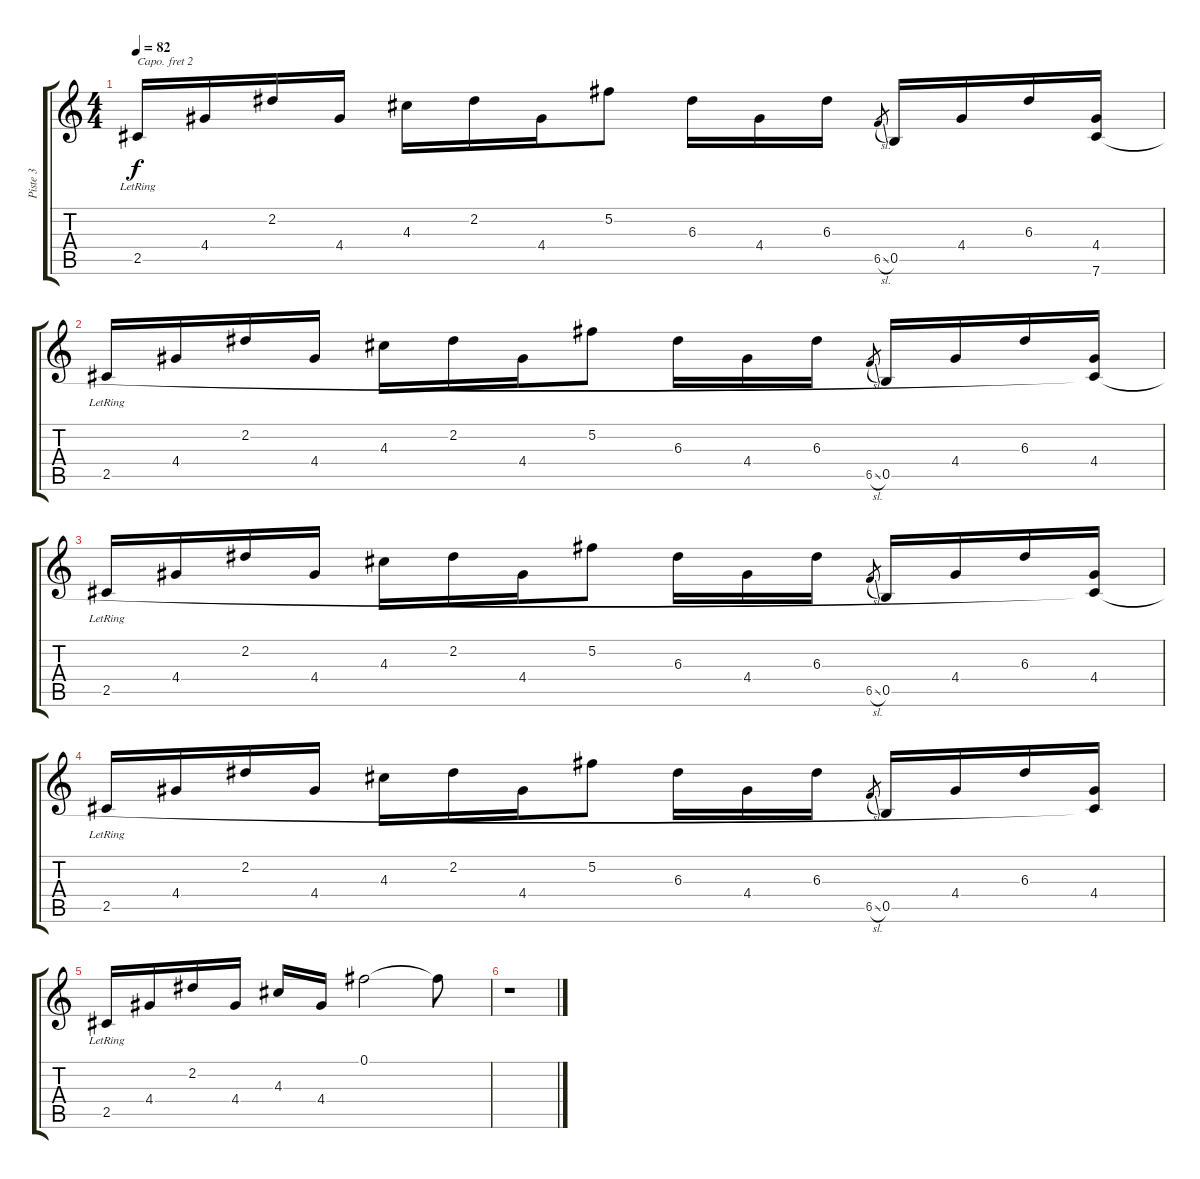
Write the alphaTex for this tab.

\track ("Piste 3" "Piste 3") {instrument electricguitarjazz}
\staff {score tabs}
\capo 2
\tuning (E4 B3 G3 D3 A2 E2) {hide}
\ts (4 4)
\tempo 82
\clef g2
\ks c
2.5{lr}.16{dy f} 4.4.16 2.2.16 4.4.16 4.3.16 2.2.16 4.4.16 5.2.8 6.3.16 4.4.16 6.3.16 6.5{sl}.8{gr} 0.5.16 4.4.16 6.3.16 (4.4 7.6{t}).16 |
2.5{lr}.16 4.4.16 2.2.16 4.4.16 4.3.16 2.2.16 4.4.16 5.2.8 6.3.16 4.4.16 6.3.16 6.5{sl}.8{gr} 0.5.16 4.4.16 6.3.16 (4.4 7.6{t}).16 |
2.5{lr}.16 4.4.16 2.2.16 4.4.16 4.3.16 2.2.16 4.4.16 5.2.8 6.3.16 4.4.16 6.3.16 6.5{sl}.8{gr} 0.5.16 4.4.16 6.3.16 (4.4 7.6{t}).16 |
2.5{lr}.16 4.4.16 2.2.16 4.4.16 4.3.16 2.2.16 4.4.16 5.2.8 6.3.16 4.4.16 6.3.16 6.5{sl}.8{gr} 0.5.16 4.4.16 6.3.16 (4.4 7.6{t}).16 |
2.5{lr}.16 4.4.16 2.2.16 4.4.16 4.3.16 4.4.16 0.1.2 0.1{t}.8 |
r.1
